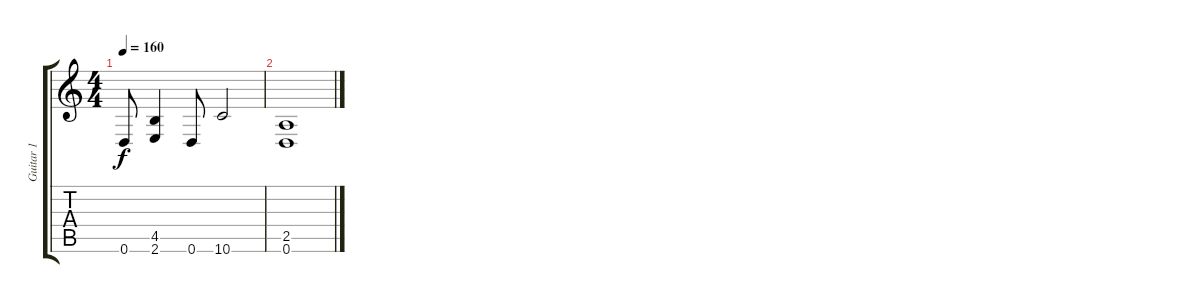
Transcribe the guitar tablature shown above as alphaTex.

\track ("Guitar 1" "Guitar 1") {instrument distortionguitar}
\staff {score tabs}
\tuning (D4 A3 F3 C3 G2 D2) {hide}
\ts (4 4)
\tempo 160
\clef g2
\ks c
0.6{t}.8{dy f} (4.5 2.6).4 0.6.8 10.6.2 |
(2.5 0.6).1
